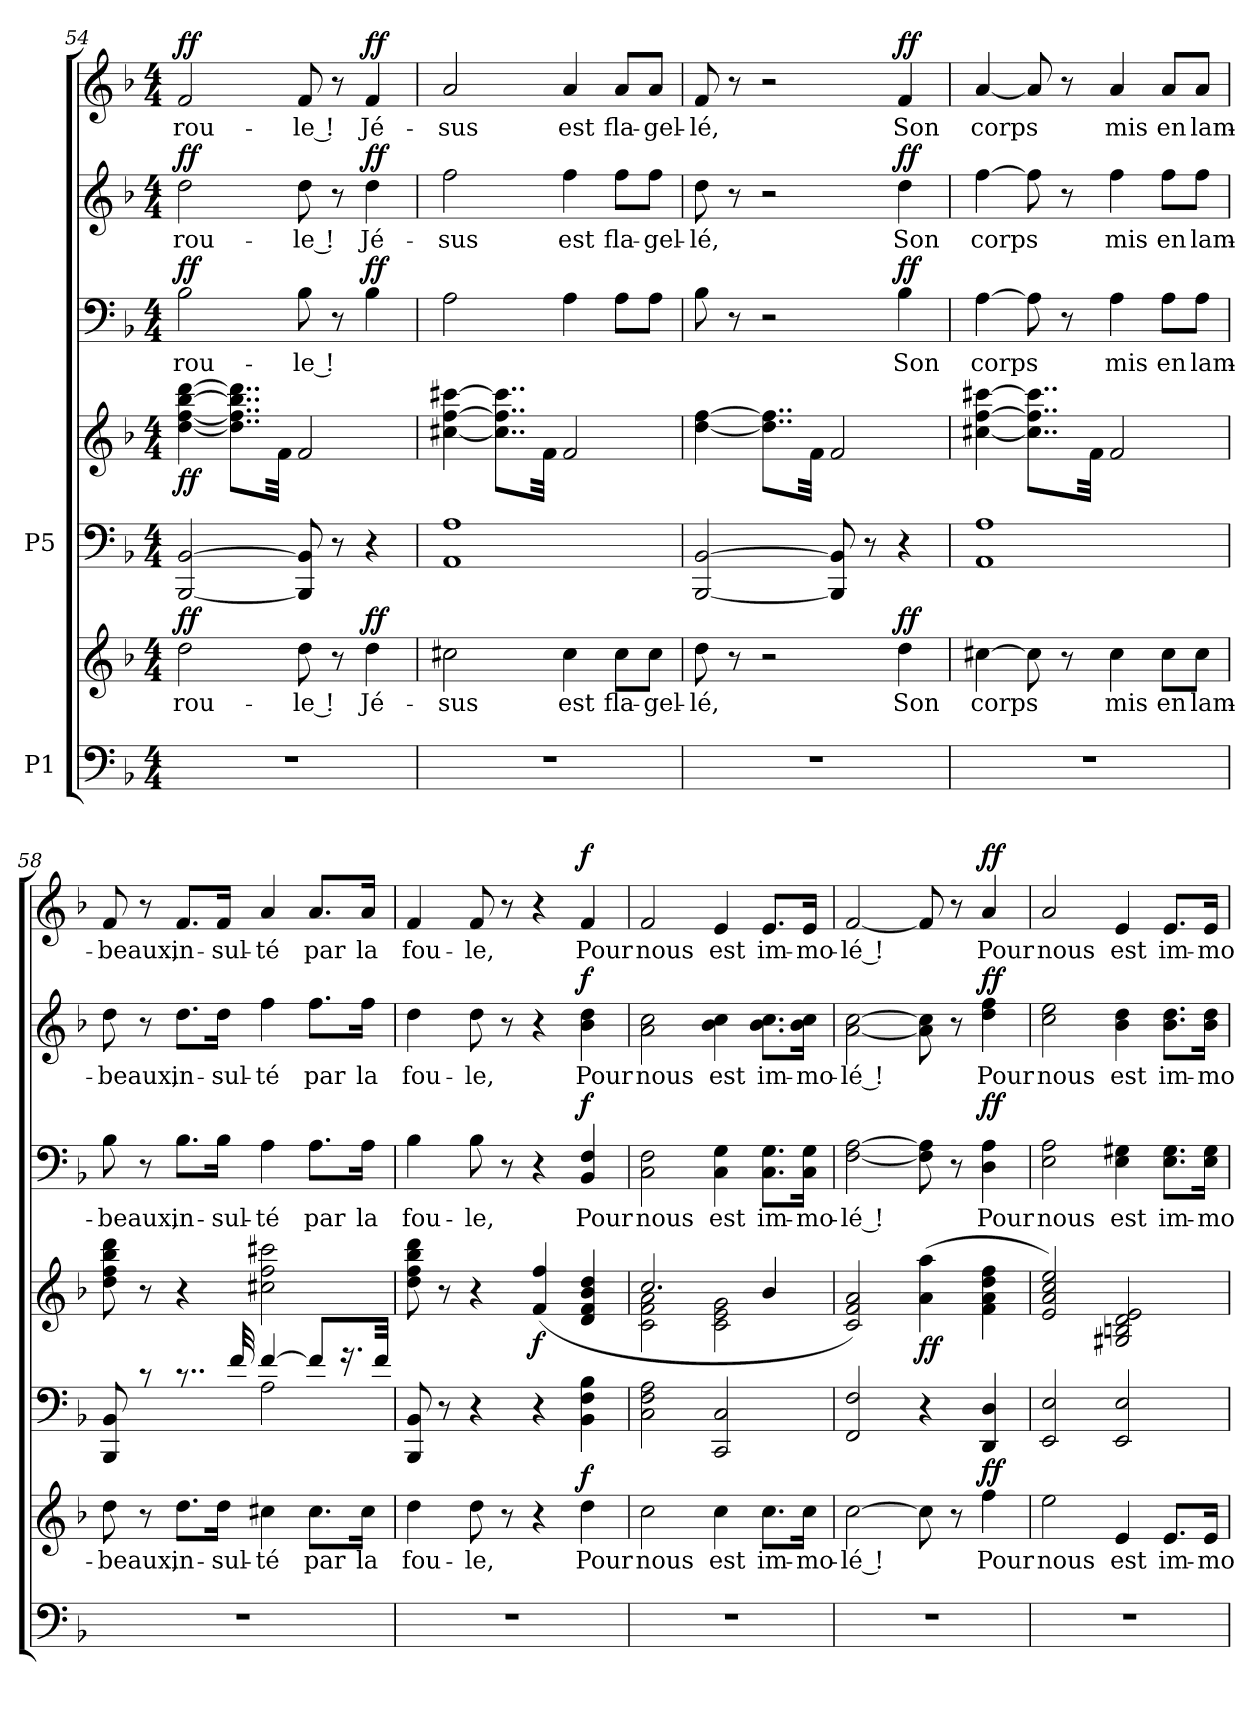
**kern	**kern	**text	**dynam	**kern	**kern	**dynam	**kern	**text	**dynam	**kern	**text	**dynam	**kern	**text	**dynam
*part5	*part5	*part5	*part5	*part4	*part4	*part4	*part3	*part3	*part3	*part2	*part2	*part2	*part1	*part1	*part1
*staff7	*staff6	*staff6	*staff6/7	*staff5	*staff4	*staff4/5	*staff3	*staff3	*staff3	*staff2	*staff2	*staff2	*staff1	*staff1	*staff1
*I"P1	*	*	*	*I"P5	*	*	*	*	*	*	*	*	*	*	*
*clefF4	*clefG2	*	*	*clefF4	*clefG2	*	*clefF4	*	*	*clefG2	*	*	*clefG2	*	*
*	*	*	*	*	*	*	*	*	*	*ITrd7c12	*	*	*	*	*
*k[b-]	*k[b-]	*	*	*k[b-]	*k[b-]	*	*k[b-]	*	*	*k[b-]	*	*	*k[b-]	*	*
*F:	*F:	*	*	*F:	*F:	*	*F:	*	*	*F:	*	*	*F:	*	*
*M4/4	*M4/4	*	*	*M4/4	*M4/4	*	*M4/4	*	*	*M4/4	*	*	*M4/4	*	*
=54	=54	=54	=54	=54	=54	=54	=54	=54	=54	=54	=54	=54	=54	=54	=54
!	!	!LO:LY:b	!LO:DY:b	!	!	!LO:DY:b	!	!LO:LY:b	!LO:DY:b	!	!LO:LY:b	!LO:DY:b	!	!LO:LY:b	!LO:DY:b
1r	2dd\	-rou-	ff	[2BBB-/ [2BB-/	[4dd\ [4ff\ [4bb-\ [4ddd\	ff	2B-\	-rou-	ff	2d\	-rou-	ff	2f/	-rou-	ff
.	.	.	.	.	8..dd\] 8..ff\] 8..bb-\] 8..ddd\]L	.	.	.	.	.	.	.	.	.	.
.	.	.	.	.	32f\Jkk	.	.	.	.	.	.	.	.	.	.
!	!	!LO:LY:b	!	!	!	!	!	!LO:LY:b	!	!	!LO:LY:b	!	!	!LO:LY:b	!
.	8dd\	le !	.	8BBB-/] 8BB-/]	2f/	.	8B-\	le !	.	8d\	le !	.	8f/	le !	.
.	8r	.	.	8r	.	.	8r	.	.	8r	.	.	8r	.	.
!	!	!LO:LY:b	!LO:DY:b	!	!	!	!	!	!LO:DY:b	!	!LO:LY:b	!LO:DY:b	!	!LO:LY:b	!LO:DY:b
.	4dd\	Jé-	ff	4r	.	.	4B-\	.	ff	4d\	Jé-	ff	4f/	Jé-	ff
=55	=55	=55	=55	=55	=55	=55	=55	=55	=55	=55	=55	=55	=55	=55	=55
!	!	!LO:LY:b	!	!	!	!	!	!	!	!	!LO:LY:b	!	!	!LO:LY:b	!
1r	2cc#X\	-sus	.	1AA 1A	[4cc#X\ [4ff\ [4ccc#X\	.	2A\	.	.	2f\	-sus	.	2a/	-sus	.
.	.	.	.	.	8..cc#\] 8..ff\] 8..ccc#\]L	.	.	.	.	.	.	.	.	.	.
.	.	.	.	.	32f\Jkk	.	.	.	.	.	.	.	.	.	.
!	!	!LO:LY:b	!	!	!	!	!	!	!	!	!LO:LY:b	!	!	!LO:LY:b	!
.	4cc#\	est	.	.	2f/	.	4A\	.	.	4f\	est	.	4a/	est	.
!	!	!LO:LY:b	!	!	!	!	!	!	!	!	!LO:LY:b	!	!	!LO:LY:b	!
.	8cc#\L	fla-	.	.	.	.	8A\L	.	.	8f\L	fla-	.	8a/L	fla-	.
!	!	!LO:LY:b	!	!	!	!	!	!	!	!	!LO:LY:b	!	!	!LO:LY:b	!
.	8cc#\J	-gel-	.	.	.	.	8A\J	.	.	8f\J	-gel-	.	8a/J	-gel-	.
=56	=56	=56	=56	=56	=56	=56	=56	=56	=56	=56	=56	=56	=56	=56	=56
!	!	!LO:LY:b	!	!	!	!	!	!	!	!	!LO:LY:b	!	!	!LO:LY:b	!
1r	8dd\	-lé,	.	[2BBB-/ [2BB-/	[4dd\ [4ff\	.	8B-\	.	.	8d\	-lé,	.	8f/	-lé,	.
.	8r	.	.	.	.	.	8r	.	.	8r	.	.	8r	.	.
.	2r	.	.	.	8..dd\] 8..ff\]L	.	2r	.	.	2r	.	.	2r	.	.
.	.	.	.	.	32f\Jkk	.	.	.	.	.	.	.	.	.	.
.	.	.	.	8BBB-/] 8BB-/]	2f/	.	.	.	.	.	.	.	.	.	.
.	.	.	.	8r	.	.	.	.	.	.	.	.	.	.	.
!	!	!LO:LY:b	!LO:DY:b	!	!	!	!	!LO:LY:b	!LO:DY:b	!	!LO:LY:b	!LO:DY:b	!	!LO:LY:b	!LO:DY:b
.	4dd\	Son	ff	4r	.	.	4B-\	Son	ff	4d\	Son	ff	4f/	Son	ff
!!LO:PB:g=z
=57	=57	=57	=57	=57	=57	=57	=57	=57	=57	=57	=57	=57	=57	=57	=57
!	!	!LO:LY:b	!	!	!	!	!	!LO:LY:b	!	!	!LO:LY:b	!	!	!LO:LY:b	!
1r	[4cc#X\	corps	.	1AA 1A	[4cc#X\ [4ff\ [4ccc#X\	.	[4A\	corps	.	[4f\	corps	.	[4a/	corps	.
.	8cc#\]	.	.	.	8..cc#\] 8..ff\] 8..ccc#\]L	.	8A\]	.	.	8f\]	.	.	8a/]	.	.
.	8r	.	.	.	.	.	8r	.	.	8r	.	.	8r	.	.
.	.	.	.	.	32f\Jkk	.	.	.	.	.	.	.	.	.	.
!	!	!LO:LY:b	!	!	!	!	!	!LO:LY:b	!	!	!LO:LY:b	!	!	!LO:LY:b	!
.	4cc#\	mis	.	.	2f/	.	4A\	mis	.	4f\	mis	.	4a/	mis	.
!	!	!LO:LY:b	!	!	!	!	!	!LO:LY:b	!	!	!LO:LY:b	!	!	!LO:LY:b	!
.	8cc#\L	en	.	.	.	.	8A\L	en	.	8f\L	en	.	8a/L	en	.
!	!	!LO:LY:b	!	!	!	!	!	!LO:LY:b	!	!	!LO:LY:b	!	!	!LO:LY:b	!
.	8cc#\J	lam-	.	.	.	.	8A\J	lam-	.	8f\J	lam-	.	8a/J	lam-	.
=58	=58	=58	=58	=58	=58	=58	=58	=58	=58	=58	=58	=58	=58	=58	=58
!	!	!LO:LY:b	!	!	!	!	!	!LO:LY:b	!	!	!LO:LY:b	!	!	!LO:LY:b	!
*	*	*	*	*^	*	*	*	*	*	*	*	*	*	*	*
1r	8dd\	-beaux,	.	8BBB-/ 8BB-/	2ryy	8dd\ 8ff\ 8bb-\ 8ddd\	.	8B-\	-beaux,	.	8d\	-beaux,	.	8f/	-beaux,	.
.	8r	.	.	8rc	.	8r	.	8r	.	.	8r	.	.	8r	.	.
!	!	!LO:LY:b	!	!	!	!	!	!	!LO:LY:b	!	!	!LO:LY:b	!	!	!LO:LY:b	!
.	8.dd\L	in-	.	8..rc	.	4r	.	8.B-\L	in-	.	8.d\L	in-	.	8.f/L	in-	.
!	!	!LO:LY:b	!	!	!	!	!	!	!LO:LY:b	!	!	!LO:LY:b	!	!	!LO:LY:b	!
.	16dd\Jk	-sul-	.	.	.	.	.	16B-\Jk	-sul-	.	16d\Jk	-sul-	.	16f/Jk	-sul-	.
.	.	.	.	32f/	.	.	.	.	.	.	.	.	.	.	.	.
!	!	!LO:LY:b	!	!	!	!	!	!	!LO:LY:b	!	!	!LO:LY:b	!	!	!LO:LY:b	!
.	4cc#X\	-té	.	[4f/	2A\	2cc#X\ 2ff\ 2ccc#X\	.	4A\	-té	.	4f\	-té	.	4a/	-té	.
!	!	!LO:LY:b	!	!	!	!	!	!	!LO:LY:b	!	!	!LO:LY:b	!	!	!LO:LY:b	!
.	8.cc#\L	par	.	8f/L]	.	.	.	8.A\L	par	.	8.f\L	par	.	8.a/L	par	.
.	.	.	.	16.r	.	.	.	.	.	.	.	.	.	.	.	.
!	!	!LO:LY:b	!	!	!	!	!	!	!LO:LY:b	!	!	!LO:LY:b	!	!	!LO:LY:b	!
.	16cc#\Jk	la	.	.	.	.	.	16A\Jk	la	.	16f\Jk	la	.	16a/Jk	la	.
.	.	.	.	32f/Jkk	.	.	.	.	.	.	.	.	.	.	.	.
*	*	*	*	*v	*v	*	*	*	*	*	*	*	*	*	*	*
=59	=59	=59	=59	=59	=59	=59	=59	=59	=59	=59	=59	=59	=59	=59	=59
!	!	!LO:LY:b	!	!	!	!	!	!LO:LY:b	!	!	!LO:LY:b	!	!	!LO:LY:b	!
1r	4dd\	fou-	.	8BBB-/ 8BB-/	8dd\ 8ff\ 8bb-\ 8ddd\	.	4B-\	fou-	.	4d\	fou-	.	4f/	fou-	.
.	.	.	.	8r	8r	.	.	.	.	.	.	.	.	.	.
!	!	!LO:LY:b	!	!	!	!	!	!LO:LY:b	!	!	!LO:LY:b	!	!	!LO:LY:b	!
.	8dd\	-le,	.	4r	4r	.	8B-\	-le,	.	8d\	-le,	.	8f/	-le,	.
.	8r	.	.	.	.	.	8r	.	.	8r	.	.	8r	.	.
!	!	!	!	!	!	!LO:DY:b	!	!	!	!	!	!	!	!	!
.	4r	.	.	4r	(>4f/ 4ff/	f	4r	.	.	4r	.	.	4r	.	.
!	!	!LO:LY:b	!LO:DY:b	!	!	!	!	!LO:LY:b	!LO:DY:b	!	!LO:LY:b	!LO:DY:b	!	!LO:LY:b	!LO:DY:b
.	4dd\	Pour	f	4BB-\ 4F\ 4B-\	4d/ 4f/ 4b-/ 4dd/	.	4BB-/ 4F/	Pour	f	4B-\ 4d\	Pour	f	4f/	Pour	f
=60	=60	=60	=60	=60	=60	=60	=60	=60	=60	=60	=60	=60	=60	=60	=60
!	!	!LO:LY:b	!	!	!	!	!	!LO:LY:b	!	!	!LO:LY:b	!	!	!LO:LY:b	!
*	*	*	*	*	*^	*	*	*	*	*	*	*	*	*	*
1r	2cc\	nous	.	2C\ 2F\ 2A\	2.cc/	2c\ 2f\ 2a\	.	2C\ 2F\	nous	.	2A\ 2c\	nous	.	2f/	nous	.
!	!	!LO:LY:b	!	!	!	!	!	!	!LO:LY:b	!	!	!LO:LY:b	!	!	!LO:LY:b	!
.	4cc\	est	.	2CC/ 2C/	.	2c\ 2e\ 2g\	.	4C\ 4G\	est	.	4B-\ 4c\	est	.	4e/	est	.
!	!	!LO:LY:b	!	!	!	!	!	!	!LO:LY:b	!	!	!LO:LY:b	!	!	!LO:LY:b	!
.	8.cc\L	im-	.	.	4b-/	.	.	8.C\ 8.G\L	im-	.	8.B-\ 8.c\L	im-	.	8.e/L	im-	.
!	!	!LO:LY:b	!	!	!	!	!	!	!LO:LY:b	!	!	!LO:LY:b	!	!	!LO:LY:b	!
.	16cc\Jk	-mo-	.	.	.	.	.	16C\ 16G\Jk	-mo-	.	16B-\ 16c\Jk	-mo-	.	16e/Jk	-mo-	.
*	*	*	*	*	*v	*v	*	*	*	*	*	*	*	*	*	*
!!LO:PB:g=z
=61	=61	=61	=61	=61	=61	=61	=61	=61	=61	=61	=61	=61	=61	=61	=61
!	!	!LO:LY:b	!	!	!	!	!	!LO:LY:b	!	!	!LO:LY:b	!	!	!LO:LY:b	!
1r	[2cc\	lé !	.	2FF/ 2F/	2c/ 2f/ 2a/)	.	[2F\ [2A\	lé !	.	[2A\ [2c\	lé !	.	[2f/	lé !	.
!	!	!	!	!	!	!LO:DY:b	!	!	!	!	!	!	!	!	!
.	8cc\]	.	.	4r	(>4a\ 4aa\	ff	8F\] 8A\]	.	.	8A\] 8c\]	.	.	8f/]	.	.
.	8r	.	.	.	.	.	8r	.	.	8r	.	.	8r	.	.
!	!	!LO:LY:b	!LO:DY:b	!	!	!	!	!LO:LY:b	!LO:DY:b	!	!LO:LY:b	!LO:DY:b	!	!LO:LY:b	!LO:DY:b
.	4ff\	Pour	ff	4DD/ 4D/	4f\ 4a\ 4dd\ 4ff\	.	4D\ 4A\	Pour	ff	4d\ 4f\	Pour	ff	4a/	Pour	ff
=62	=62	=62	=62	=62	=62	=62	=62	=62	=62	=62	=62	=62	=62	=62	=62
!	!	!LO:LY:b	!	!	!	!	!	!LO:LY:b	!	!	!LO:LY:b	!	!	!LO:LY:b	!
1r	2ee\	nous	.	2EE/ 2E/	2e/ 2a/ 2cc/ 2ee/)	.	2E\ 2A\	nous	.	2c\ 2e\	nous	.	2a/	nous	.
!	!	!LO:LY:b	!	!	!	!	!	!LO:LY:b	!	!	!LO:LY:b	!	!	!LO:LY:b	!
.	4e/	est	.	2EE/ 2E/	2G#X/ 2Bn/ 2d/ 2e/	.	4E\ 4G#X\	est	.	4B-\ 4d\	est	.	4e/	est	.
!	!	!LO:LY:b	!	!	!	!	!	!LO:LY:b	!	!	!LO:LY:b	!	!	!LO:LY:b	!
.	8.e/L	im-	.	.	.	.	8.E\ 8.G#\L	im-	.	8.B-\ 8.d\L	im-	.	8.e/L	im-	.
!	!	!LO:LY:b	!	!	!	!	!	!LO:LY:b	!	!	!LO:LY:b	!	!	!LO:LY:b	!
.	16e/Jk	-mo-	.	.	.	.	16E\ 16G#\Jk	-mo-	.	16B-\ 16d\Jk	-mo-	.	16e/Jk	-mo-	.
=	=	=	=	=	=	=	=	=	=	=	=	=	=	=	=
*-	*-	*-	*-	*-	*-	*-	*-	*-	*-	*-	*-	*-	*-	*-	*-
